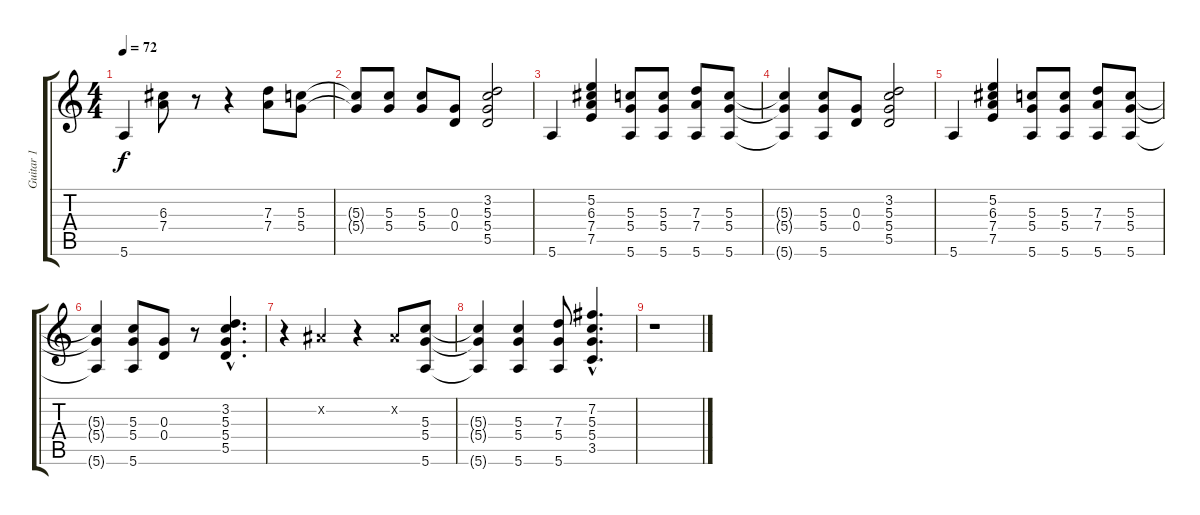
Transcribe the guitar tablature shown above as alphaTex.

\track ("Guitar 1" "Guitar 1") {instrument electricguitarclean}
\staff {score tabs}
\tuning (E4 B3 G3 D3 A2 E2) {hide}
\ts (4 4)
\tempo 72
\clef g2
\ks c
5.6.4{dy f} (6.3 7.4).8 r.8 r.4 (7.3 7.4).8 (5.3 5.4).8 |
(5.3{t} 5.4{t}).8 (5.3 5.4).8 (5.3 5.4).8 (0.3 0.4).8 (3.2 5.3 5.4 5.5).2 |
5.6.4 (5.2 6.3 7.4 7.5).4 (5.3 5.4 5.6).8 (5.3 5.4 5.6).8 (7.3 7.4 5.6).8 (5.3 5.4 5.6).8 |
(5.3{t} 5.4{t} 5.6{t}).4 (5.3 5.4 5.6).8 (0.3 0.4).8 (3.2 5.3 5.4 5.5).2 |
5.6.4 (5.2 6.3 7.4 7.5).4 (5.3 5.4 5.6).8 (5.3 5.4 5.6).8 (7.3 7.4 5.6).8 (5.3 5.4 5.6).8 |
(5.3{t} 5.4{t} 5.6{t}).4 (5.3 5.4 5.6).8 (0.3 0.4).8 r.8 (3.2{hac} 5.3{hac} 5.4{hac} 5.5{hac}).4{d} |
r.4 -1.2{x}.4 r.4 -1.2{x}.8 (5.3 5.4 5.6).8 |
(5.3{t} 5.4{t} 5.6{t}).4 (5.3 5.4 5.6).4 (7.3 5.4 5.6).8 (7.2{hac} 5.3{hac} 5.4{hac} 3.5{hac}).4{d} |
r.1
